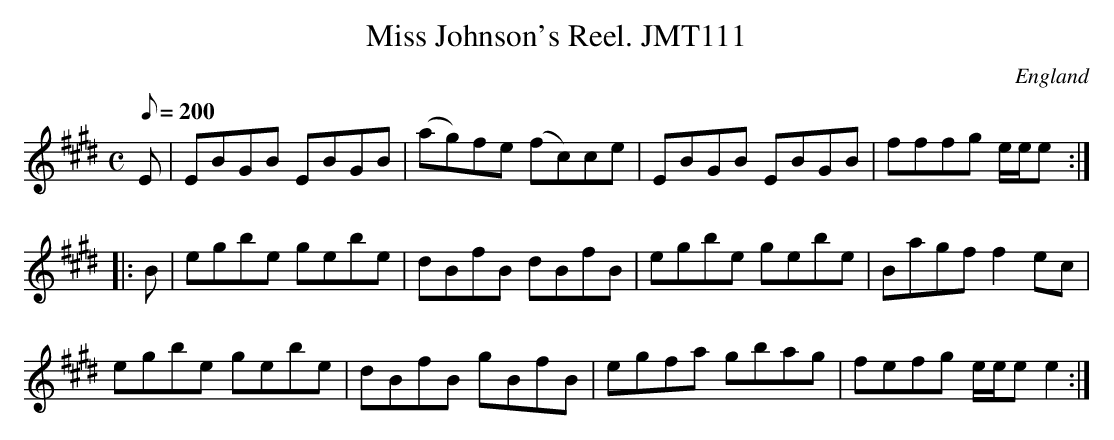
X:1
T:Miss Johnson's Reel. JMT111
M:C
L:1/8
Q:200
O:England
K:E
E| EBGB EBGB | (ag)fe (fc)ce | EBGB EBGB | fffg e/2e/2e :|!
|:B | egbe gebe | dBfB dBfB | egbe gebe | Bagf f2 ec |!
 egbe gebe | dBfB gBfB | egfa gbag | fefg e/2e/2e e2 :|
